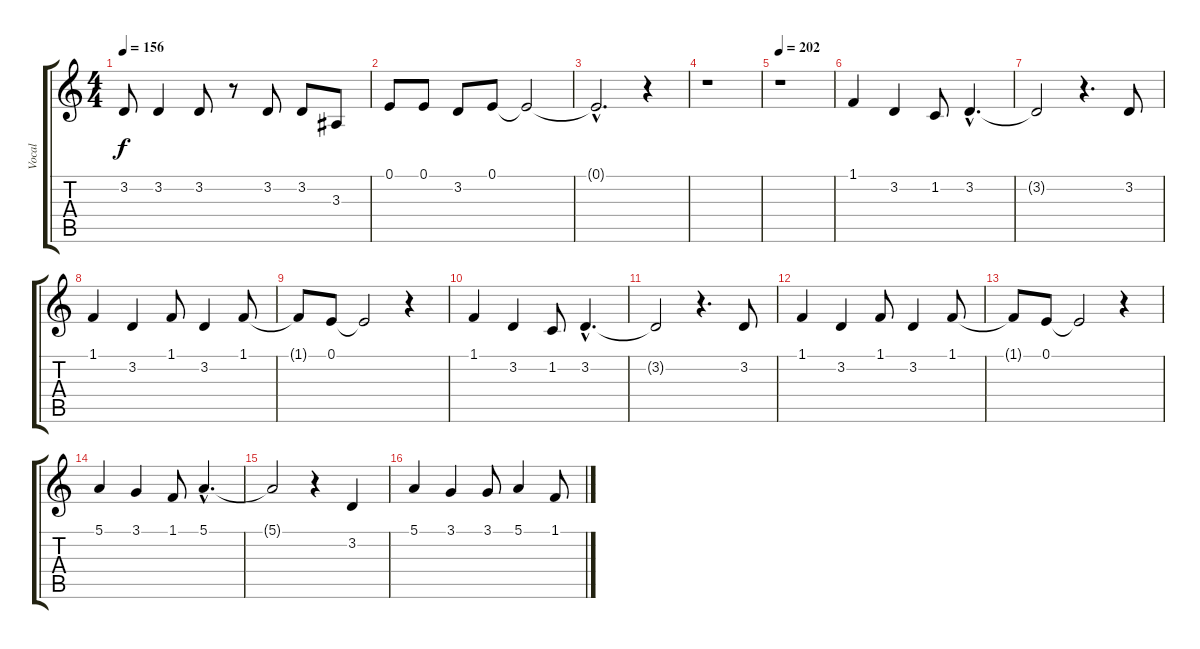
\track ("Vocal" "Vocal") {instrument englishhorn}
\staff {score tabs}
\tuning (E4 B3 G3 D3 A2 E2) {hide}
\ts (4 4)
\tempo 156
\clef g2
\ks c
3.2.8{dy f} 3.2.4 3.2.8 r.8 3.2.8 3.2.8 3.3.8 |
0.1.8 0.1.8 3.2.8 0.1.8 0.1{t}.2 |
0.1{hac t}.2{d} r.4 |
r.1 |
\tempo 202
r.1 |
1.1.4 3.2.4 1.2.8 3.2{hac}.4{d} |
3.2{t}.2 r.4{d} 3.2.8 |
1.1.4 3.2.4 1.1.8 3.2.4 1.1.8 |
1.1{t}.8 0.1.8 0.1{t}.2 r.4 |
1.1.4 3.2.4 1.2.8 3.2{hac}.4{d} |
3.2{t}.2 r.4{d} 3.2.8 |
1.1.4 3.2.4 1.1.8 3.2.4 1.1.8 |
1.1{t}.8 0.1.8 0.1{t}.2 r.4 |
5.1.4 3.1.4 1.1.8 5.1{hac}.4{d} |
5.1{t}.2 r.4 3.2.4 |
5.1.4 3.1.4 3.1.8 5.1.4 1.1.8
